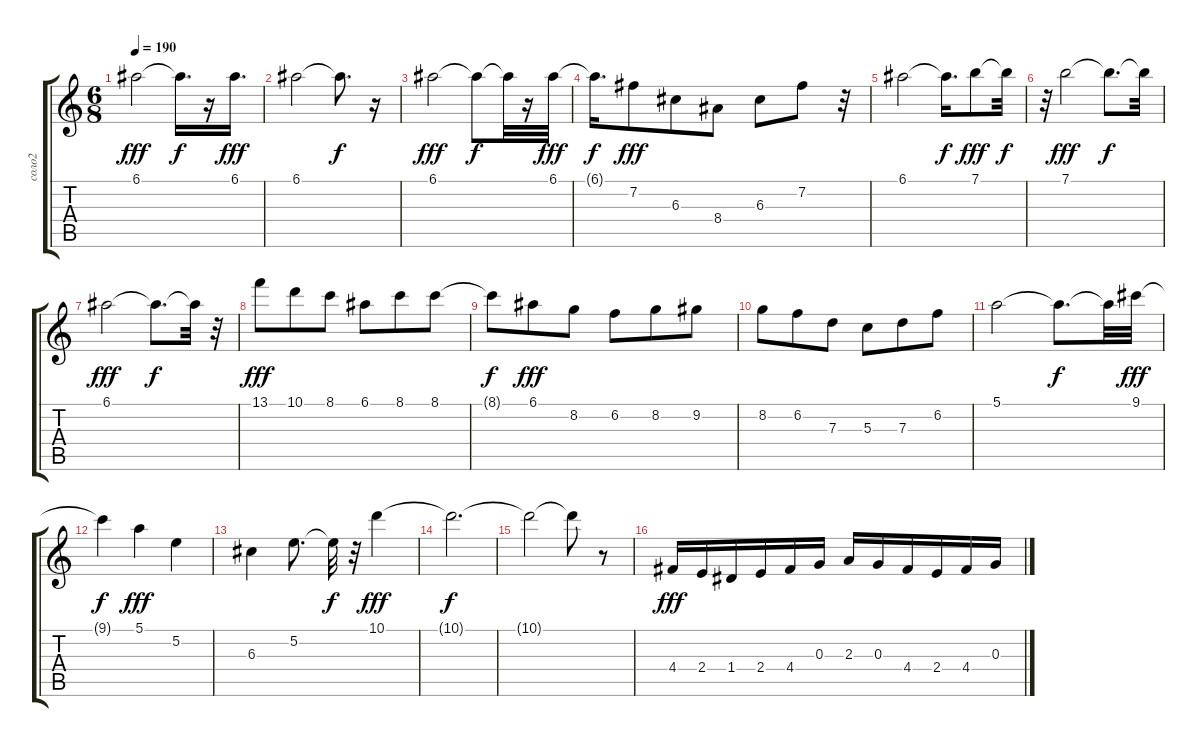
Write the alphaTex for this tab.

\track ("соло2" "соло2") {instrument distortionguitar}
\staff {score tabs}
\tuning (E4 B3 G3 D3 A2 E2) {hide}
\ts (6 8)
\tempo 190
\clef g2
\ks c
6.1.2{dy fff} 6.1{t}.16{d dy f} r.16 6.1.16{d dy fff} |
6.1.2 6.1{t}.8{d dy f} r.16 |
6.1.2{dy fff} 6.1{t}.8{dy f} 6.1{t}.32 r.16 6.1.32{dy fff} |
6.1{t}.16{d dy f} 7.2.8{dy fff} 6.3.8 8.4.8 6.3.8 7.2.8 r.32 |
6.1.2 6.1{t}.16{d dy f} 7.1.8{dy fff} 7.1{t}.32{dy f} |
r.32 7.1.2{dy fff} 7.1{t}.8{d dy f} 7.1{t}.32 |
6.1.2{dy fff} 6.1{t}.8{d dy f} 6.1{t}.32 r.32 |
13.1.8{dy fff} 10.1.8 8.1.8 6.1.8 8.1.8 8.1.8 |
8.1{t}.8{dy f} 6.1.8{dy fff} 8.2.8 6.2.8 8.2.8 9.2.8 |
8.2.8 6.2.8 7.3.8 5.3.8 7.3.8 6.2.8 |
5.1.2 5.1{t}.8{d dy f} 5.1{t}.32 9.1.32{dy fff} |
9.1{t}.4{dy f} 5.1.4{dy fff} 5.2.4 |
6.3.4 5.2.8{d} 5.2{t}.32{dy f} r.32 10.1.4{dy fff} |
10.1{t}.2{d dy f} |
10.1{t}.2 10.1{t}.8 r.8 |
4.4.16{dy fff} 2.4.16 1.4.16 2.4.16 4.4.16 0.3.16 2.3.16 0.3.16 4.4.16 2.4.16 4.4.16 0.3.16
